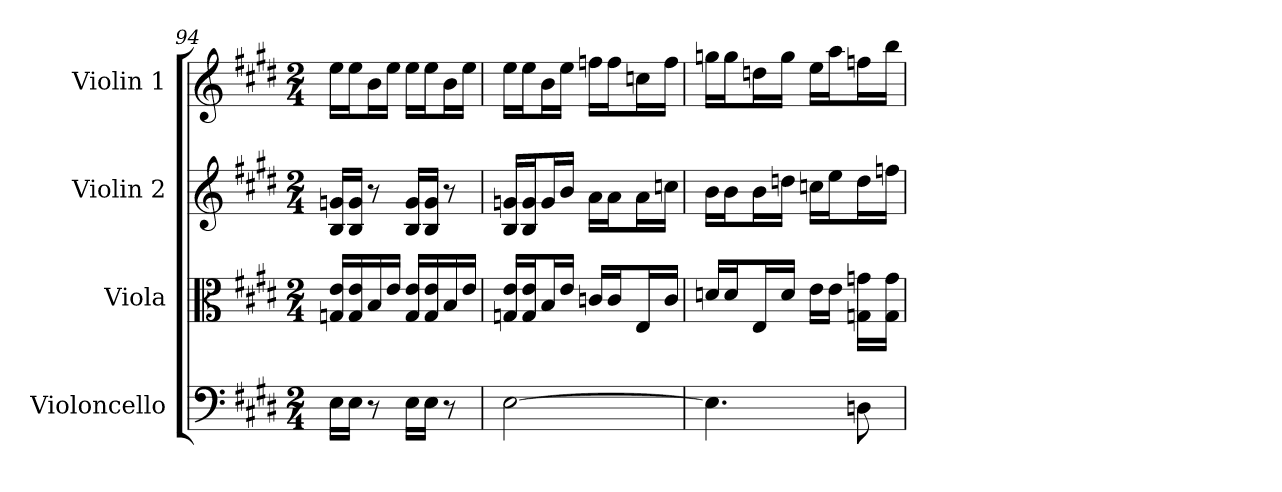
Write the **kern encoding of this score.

**kern	**kern	**kern	**kern
*part4	*part3	*part2	*part1
*staff4	*staff3	*staff2	*staff1
*I"Violoncello	*I"Viola	*I"Violin 2	*I"Violin 1
*I'Vc	*I'Vla	*I'Vln	*I'Vln
!!LO:LB:g=z
*clefF4	*clefC3	*clefG2	*clefG2
*k[f#c#g#d#]	*k[f#c#g#d#]	*k[f#c#g#d#]	*k[f#c#g#d#]
*M2/4	*M2/4	*M2/4	*M2/4
=94	=94	=94	=94
16E\LL	16Gn/ 16e/LL	16B/ 16gn/LL	16ee\LL
16E\JJ	16G/ 16e/	16B/ 16g/JJ	16ee\J
8r	16B/	8r	16b\L
.	16e/JJ	.	16ee\JJ
16E\LL	16G/ 16e/LL	16B/ 16g/LL	16ee\LL
16E\JJ	16G/ 16e/	16B/ 16g/JJ	16ee\J
8r	16B/	8r	16b\L
.	16e/JJ	.	16ee\JJ
=95	=95	=95	=95
*^	*	*	*
[2E\	4ryy	16Gn/ 16e/LL	16B/ 16gn/LL	16ee\LL
.	.	16G/ 16e/J	16B/ 16g/J	16ee\J
.	.	16B/L	16g/L	16b\L
.	.	16e/JJ	16b/JJ	16ee\JJ
.	4ryy	16cn/LL	16a\LL	16ffn\LL
.	.	16c/J	16a\J	16ff\J
.	.	16E/L	16a\L	16ccn\L
.	.	16c/JJ	16ccn\JJ	16ff\JJ
*v	*v	*	*	*
!!LO:PB:g=z
=96	=96	=96	=96
4.E\]	16dn/LL	16b\LL	16ggn\LL
.	16d/J	16b\J	16gg\J
.	16E/L	16b\L	16ddn\L
.	16d/JJ	16ddn\JJ	16gg\JJ
.	16e\LL	16ccn\LL	16ee\LL
.	16e\JJ	16ee\J	16aa\J
8Dn\	16Gn\ 16gn\LL	16dd\L	16ffn\L
.	16G\ 16g\JJ	16ffn\JJ	16bb\JJ
=	=	=	=
*-	*-	*-	*-
